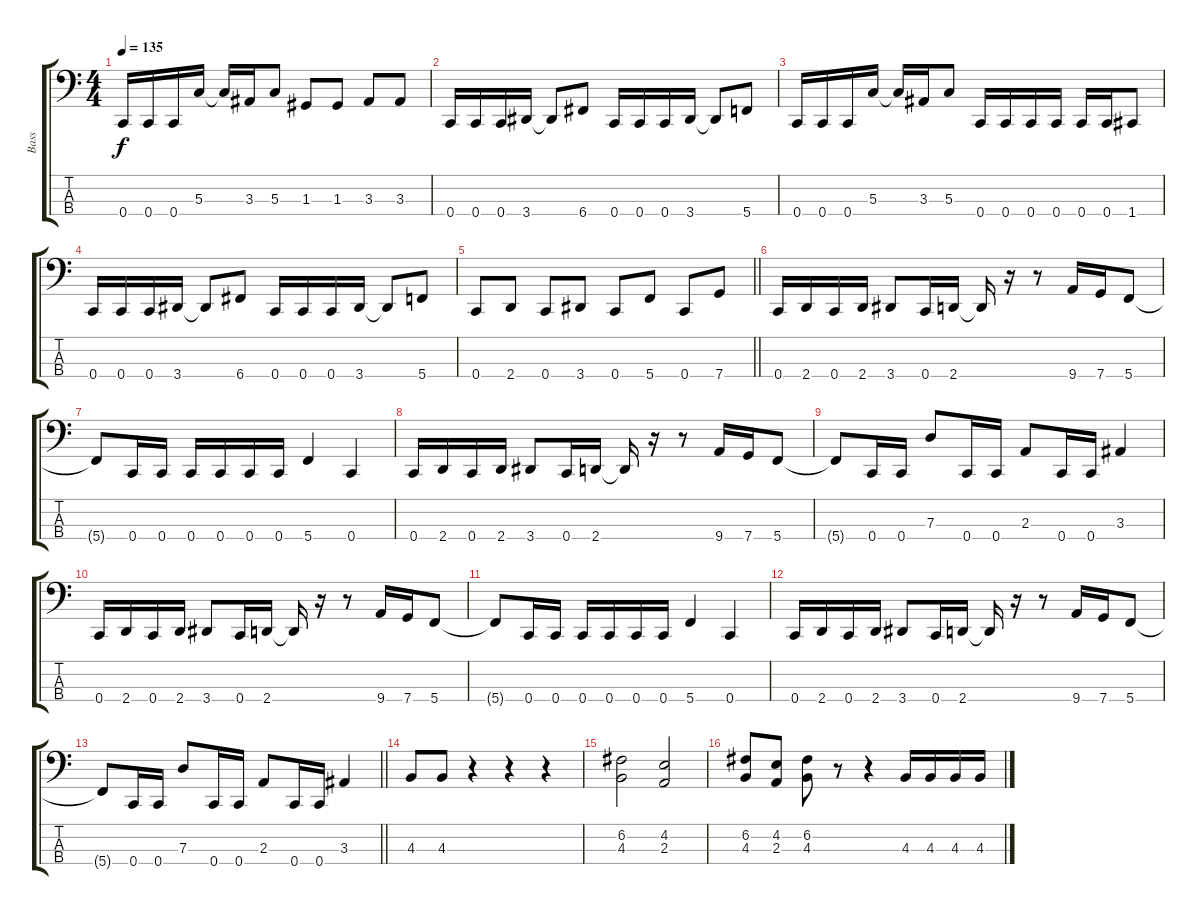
\track ("Bass" "Bass") {instrument slapbass2}
\staff {score tabs}
\tuning (F2 C2 G1 C1) {hide}
\ts (4 4)
\tempo 135
\clef f4
\ks c
0.4.16{dy f} 0.4.16 0.4.16 5.3.16 5.3{t}.16 3.3.16 5.3.8 1.3.8 1.3.8 3.3.8 3.3.8 |
0.4.16 0.4.16 0.4.16 3.4.16 3.4{t}.8 6.4.8 0.4.16 0.4.16 0.4.16 3.4.16 3.4{t}.8 5.4.8 |
0.4.16 0.4.16 0.4.16 5.3.16 5.3{t}.16 3.3.16 5.3.8 0.4.16 0.4.16 0.4.16 0.4.16 0.4.16 0.4.16 1.4.8 |
0.4.16 0.4.16 0.4.16 3.4.16 3.4{t}.8 6.4.8 0.4.16 0.4.16 0.4.16 3.4.16 3.4{t}.8 5.4.8 |
\barLineRight lightlight
0.4.8 2.4.8 0.4.8 3.4.8 0.4.8 5.4.8 0.4.8 7.4.8 |
0.4.16 2.4.16 0.4.16 2.4.16 3.4.8 0.4.16 2.4.16 2.4{t}.16 r.16 r.8 9.4.16 7.4.16 5.4.8 |
5.4{t}.8 0.4.16 0.4.16 0.4.16 0.4.16 0.4.16 0.4.16 5.4.4 0.4.4 |
0.4.16 2.4.16 0.4.16 2.4.16 3.4.8 0.4.16 2.4.16 2.4{t}.16 r.16 r.8 9.4.16 7.4.16 5.4.8 |
5.4{t}.8 0.4.16 0.4.16 7.3.8 0.4.16 0.4.16 2.3.8 0.4.16 0.4.16 3.3.4 |
0.4.16 2.4.16 0.4.16 2.4.16 3.4.8 0.4.16 2.4.16 2.4{t}.16 r.16 r.8 9.4.16 7.4.16 5.4.8 |
5.4{t}.8 0.4.16 0.4.16 0.4.16 0.4.16 0.4.16 0.4.16 5.4.4 0.4.4 |
0.4.16 2.4.16 0.4.16 2.4.16 3.4.8 0.4.16 2.4.16 2.4{t}.16 r.16 r.8 9.4.16 7.4.16 5.4.8 |
\barLineRight lightlight
5.4{t}.8 0.4.16 0.4.16 7.3.8 0.4.16 0.4.16 2.3.8 0.4.16 0.4.16 3.3.4 |
4.3.8 4.3.8 r.4 r.4 r.4 |
(6.2 4.3).2 (4.2 2.3).2 |
(6.2 4.3).8 (4.2 2.3).8 (6.2 4.3).8 r.8 r.4 4.3.16 4.3.16 4.3.16 4.3.16
